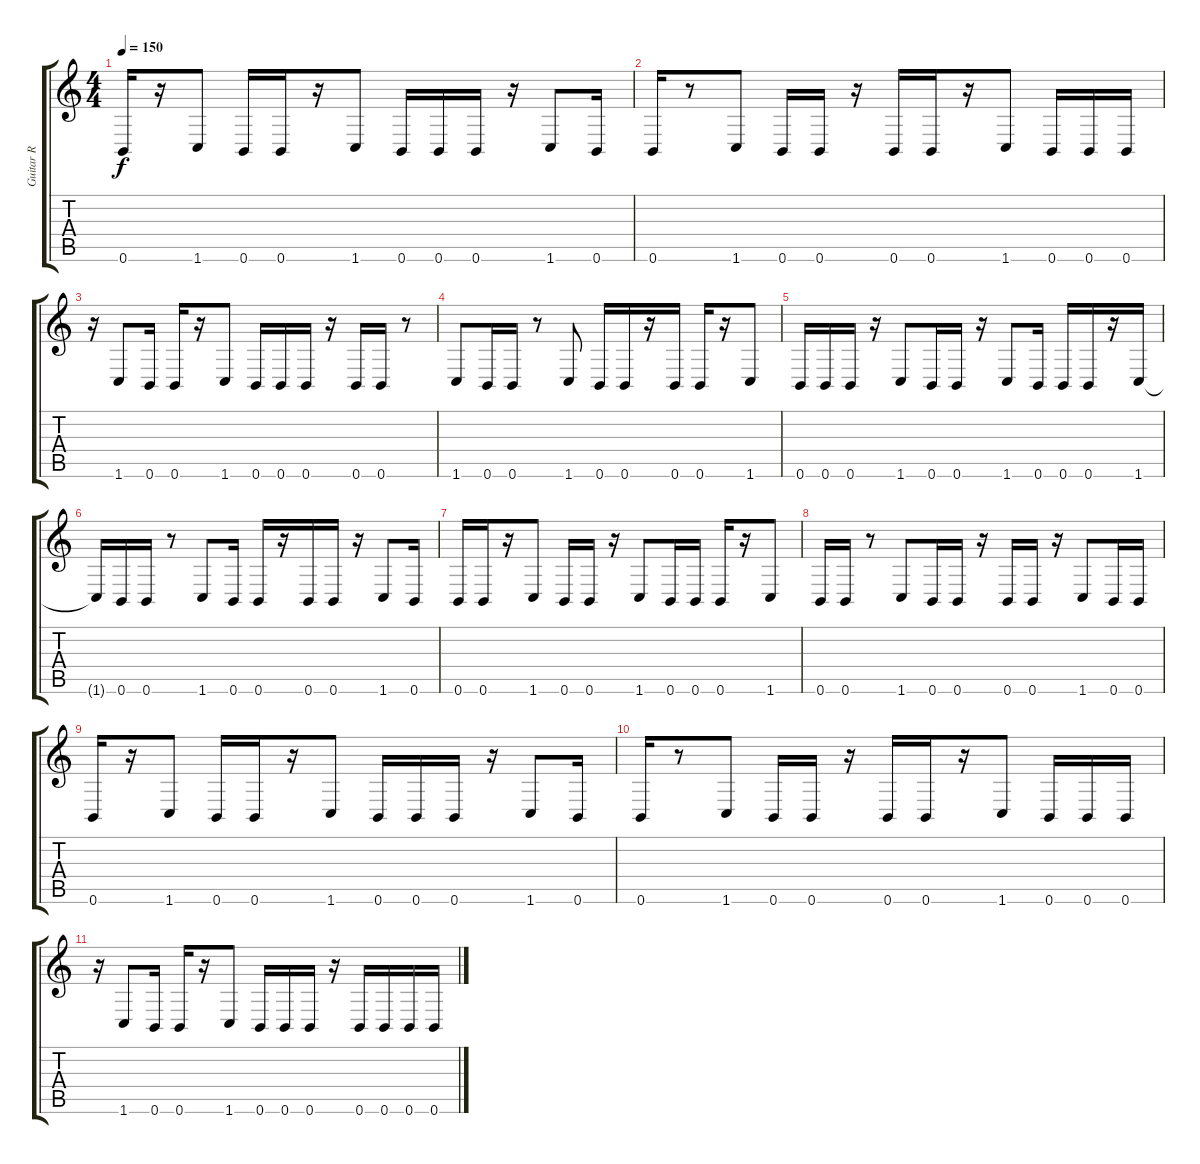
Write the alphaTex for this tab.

\track ("Guitar R" "Guitar R") {instrument overdrivenguitar}
\staff {score tabs}
\tuning (Db4 Ab3 E3 B2 Gb2 B1) {hide}
\ts (4 4)
\tempo 150
\clef g2
\ks c
0.6.16{dy f} r.16 1.6.8 0.6.16 0.6.16 r.16 1.6.8 0.6.16 0.6.16 0.6.16 r.16 1.6.8 0.6.16 |
0.6.16 r.8 1.6.8 0.6.16 0.6.16 r.16 0.6.16 0.6.16 r.16 1.6.8 0.6.16 0.6.16 0.6.16 |
r.16 1.6.8 0.6.16 0.6.16 r.16 1.6.8 0.6.16 0.6.16 0.6.16 r.16 0.6.16 0.6.16 r.8 |
1.6.8 0.6.16 0.6.16 r.8 1.6.8 0.6.16 0.6.16 r.16 0.6.16 0.6.16 r.16 1.6.8 |
0.6.16 0.6.16 0.6.16 r.16 1.6.8 0.6.16 0.6.16 r.16 1.6.8 0.6.16 0.6.16 0.6.16 r.16 1.6.16 |
1.6{t}.16 0.6.16 0.6.16 r.8 1.6.8 0.6.16 0.6.16 r.16 0.6.16 0.6.16 r.16 1.6.8 0.6.16 |
0.6.16 0.6.16 r.16 1.6.8 0.6.16 0.6.16 r.16 1.6.8 0.6.16 0.6.16 0.6.16 r.16 1.6.8 |
0.6.16 0.6.16 r.8 1.6.8 0.6.16 0.6.16 r.16 0.6.16 0.6.16 r.16 1.6.8 0.6.16 0.6.16 |
0.6.16 r.16 1.6.8 0.6.16 0.6.16 r.16 1.6.8 0.6.16 0.6.16 0.6.16 r.16 1.6.8 0.6.16 |
0.6.16 r.8 1.6.8 0.6.16 0.6.16 r.16 0.6.16 0.6.16 r.16 1.6.8 0.6.16 0.6.16 0.6.16 |
r.16 1.6.8 0.6.16 0.6.16 r.16 1.6.8 0.6.16 0.6.16 0.6.16 r.16 0.6.16 0.6.16 0.6.16 0.6.16
